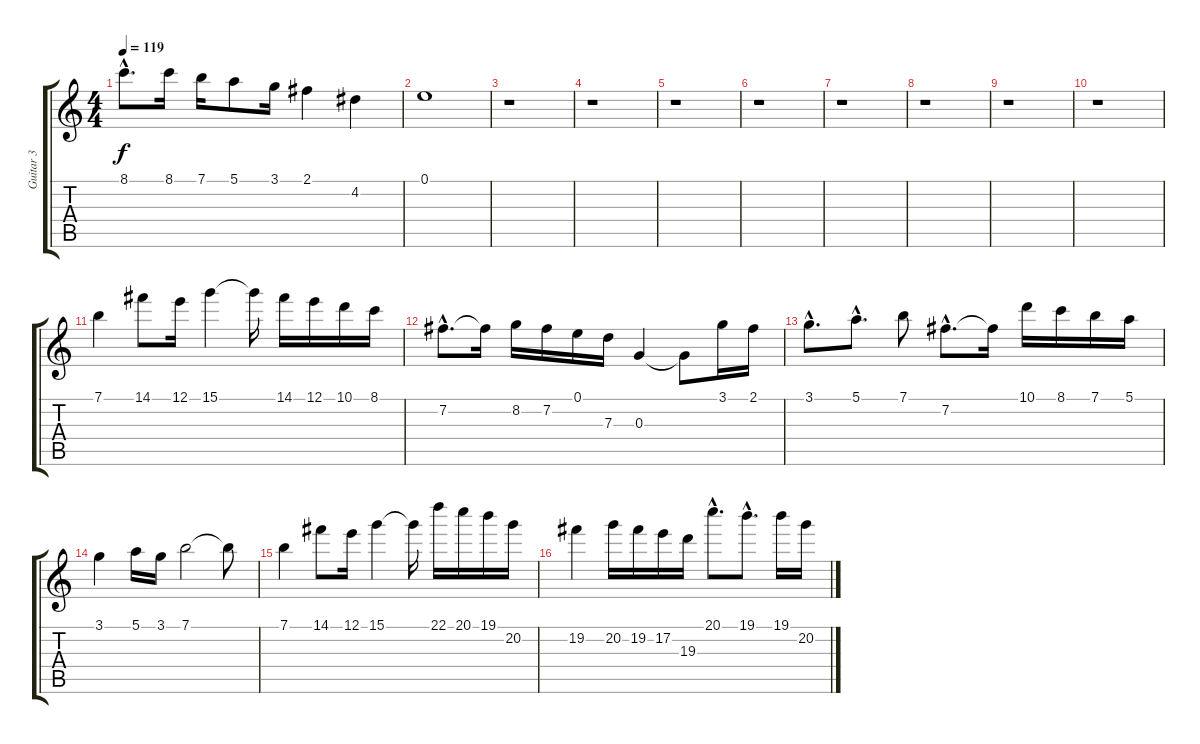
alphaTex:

\track ("Guitar 3" "Guitar 3") {instrument overdrivenguitar}
\staff {score tabs}
\tuning (E4 B3 G3 D3 A2 E2) {hide}
\ts (4 4)
\tempo 119
\clef g2
\ks c
8.1{hac}.8{d dy f} 8.1.16 7.1.16 5.1.8 3.1.16 2.1.4 4.2.4 |
0.1.1 |
r.1 |
r.1 |
r.1 |
r.1 |
r.1 |
r.1 |
r.1 |
r.1 |
7.1.4 14.1.8 12.1.16 15.1.4 15.1{t}.16 14.1.16 12.1.16 10.1.16 8.1.16 |
7.2{hac}.8{d} 7.2{t}.16 8.2.16 7.2.16 0.1.16 7.3.16 0.3.4 0.3{t}.8 3.1.16 2.1.16 |
3.1{hac}.8{d} 5.1{hac}.8{d} 7.1.8 7.2{hac}.8{d} 7.2{t}.16 10.1.16 8.1.16 7.1.16 5.1.16 |
3.1.4 5.1.16 3.1.16 7.1.2 7.1{t}.8 |
7.1.4 14.1.8 12.1.16 15.1.4 15.1{t}.16 22.1.16 20.1.16 19.1.16 20.2.16 |
19.2.4 20.2.16 19.2.16 17.2.16 19.3.16 20.1{hac}.8{d} 19.1{hac}.8{d} 19.1.16 20.2.16
